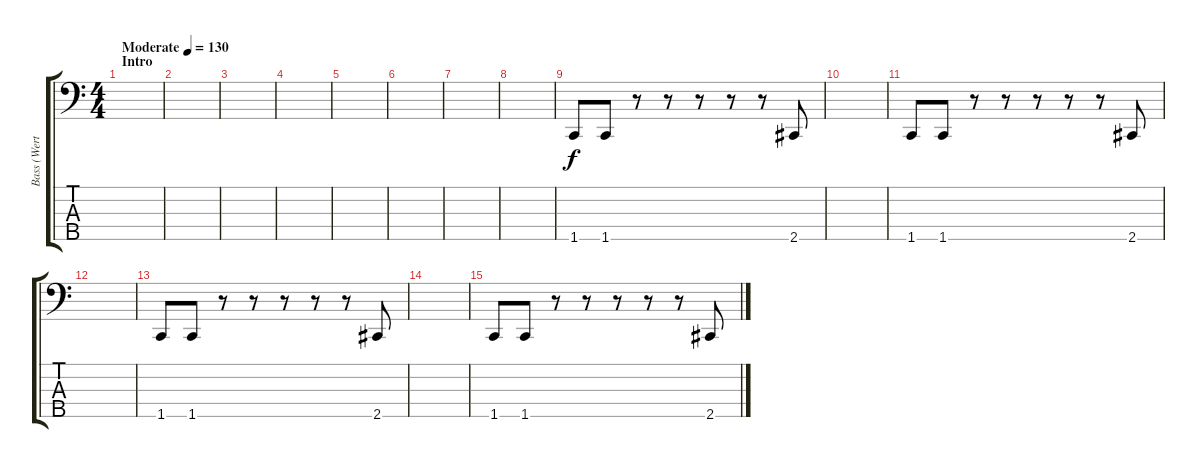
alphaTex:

\track ("Bass (Werther)" "Bass (Wert") {instrument electricbasspick}
\staff {score tabs}
\tuning (G2 D2 A1 E1 B0) {hide}
\ts (4 4)
\section ("" "Intro")
\tempo (130 "Moderate")
\clef f4
\ks c
|
|
|
|
|
|
|
|
1.5.8 1.5.8 r.8 r.8 r.8 r.8 r.8 2.5.8 |
|
1.5.8 1.5.8 r.8 r.8 r.8 r.8 r.8 2.5.8 |
|
1.5.8 1.5.8 r.8 r.8 r.8 r.8 r.8 2.5.8 |
|
1.5.8 1.5.8 r.8 r.8 r.8 r.8 r.8 2.5.8
